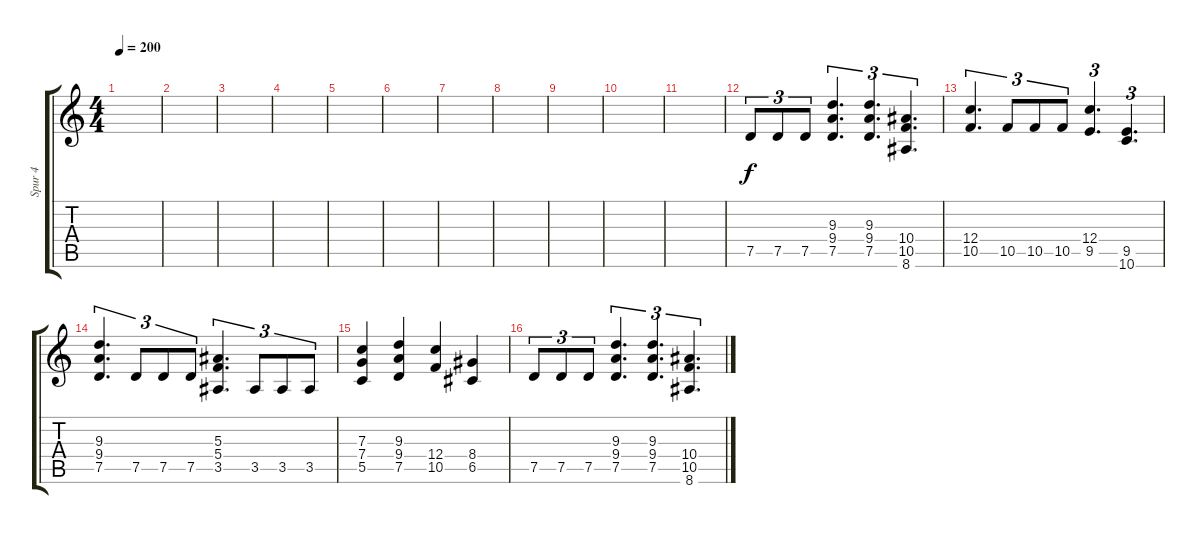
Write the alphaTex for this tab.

\track ("Spur 4" "Spur 4") {instrument distortionguitar}
\staff {score tabs}
\tuning (D4 A3 F3 C3 G2 D2) {hide}
\ts (4 4)
\tempo 200
\clef g2
\ks c
|
|
|
|
|
|
|
|
|
|
|
7.5.8{tu (3 2)} 7.5.8{tu (3 2)} 7.5.8{tu (3 2)} (9.3 9.4 7.5).4{d tu (3 2)} (9.3 9.4 7.5).4{d tu (3 2)} (10.4 10.5 8.6).4{d tu (3 2)} |
(12.4 10.5).4{d tu (3 2)} 10.5.8{tu (3 2)} 10.5.8{tu (3 2)} 10.5.8{tu (3 2)} (12.4 9.5).4{d tu (3 2)} (9.5 10.6).4{d tu (3 2)} |
(9.3 9.4 7.5).4{d tu (3 2)} 7.5.8{tu (3 2)} 7.5.8{tu (3 2)} 7.5.8{tu (3 2)} (5.3 5.4 3.5).4{d tu (3 2)} 3.5.8{tu (3 2)} 3.5.8{tu (3 2)} 3.5.8{tu (3 2)} |
(7.3 7.4 5.5).4 (9.3 9.4 7.5).4 (12.4 10.5).4 (8.4 6.5).4 |
7.5.8{tu (3 2)} 7.5.8{tu (3 2)} 7.5.8{tu (3 2)} (9.3 9.4 7.5).4{d tu (3 2)} (9.3 9.4 7.5).4{d tu (3 2)} (10.4 10.5 8.6).4{d tu (3 2)}
